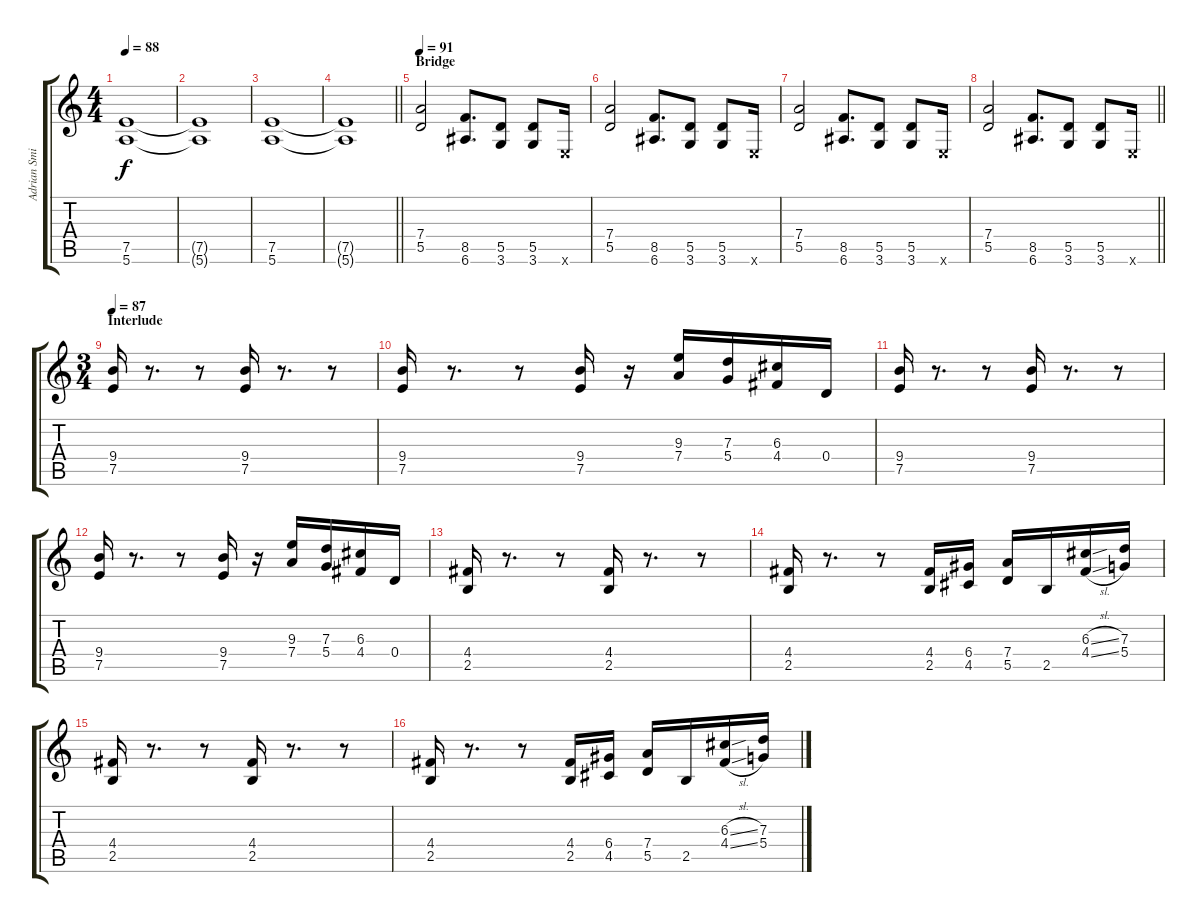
\track ("Adrian Smith" "Adrian Smi") {instrument distortionguitar}
\staff {score tabs}
\tuning (E4 B3 G3 D3 A2 E2) {hide}
\ts (4 4)
\tempo 88
\clef g2
\ks c
(7.5 5.6).1{dy f} |
(7.5{t} 5.6{t}).1 |
(7.5 5.6).1 |
\barLineRight lightlight
(7.5{t} 5.6{t}).1 |
\section ("" "Bridge")
\tempo 91
(7.4 5.5).2{volume 12} (8.5 6.6).8{d} (5.5 3.6).8 (5.5 3.6).8 0.6{x}.16 |
(7.4 5.5).2 (8.5 6.6).8{d} (5.5 3.6).8 (5.5 3.6).8 0.6{x}.16 |
(7.4 5.5).2 (8.5 6.6).8{d} (5.5 3.6).8 (5.5 3.6).8 0.6{x}.16 |
\barLineRight lightlight
(7.4 5.5).2 (8.5 6.6).8{d} (5.5 3.6).8 (5.5 3.6).8 0.6{x}.16 |
\ts (3 4)
\section ("" "Interlude")
\tempo 87
(9.4 7.5).16 r.8{d} r.8 (9.4 7.5).16 r.8{d} r.8 |
(9.4 7.5).16 r.8{d} r.8 (9.4 7.5).16 r.16 (9.3 7.4).16 (7.3 5.4).16 (6.3 4.4).16 0.4.16 |
(9.4 7.5).16 r.8{d} r.8 (9.4 7.5).16 r.8{d} r.8 |
(9.4 7.5).16 r.8{d} r.8 (9.4 7.5).16 r.16 (9.3 7.4).16 (7.3 5.4).16 (6.3 4.4).16 0.4.16 |
(4.4 2.5).16 r.8{d} r.8 (4.4 2.5).16 r.8{d} r.8 |
(4.4 2.5).16 r.8{d} r.8 (4.4 2.5).16 (6.4 4.5).16 (7.4 5.5).16 2.5.16 (6.3{sl} 4.4{sl}).16 (7.3 5.4).16 |
(4.4 2.5).16 r.8{d} r.8 (4.4 2.5).16 r.8{d} r.8 |
(4.4 2.5).16 r.8{d} r.8 (4.4 2.5).16 (6.4 4.5).16 (7.4 5.5).16 2.5.16 (6.3{sl} 4.4{sl}).16 (7.3 5.4).16
